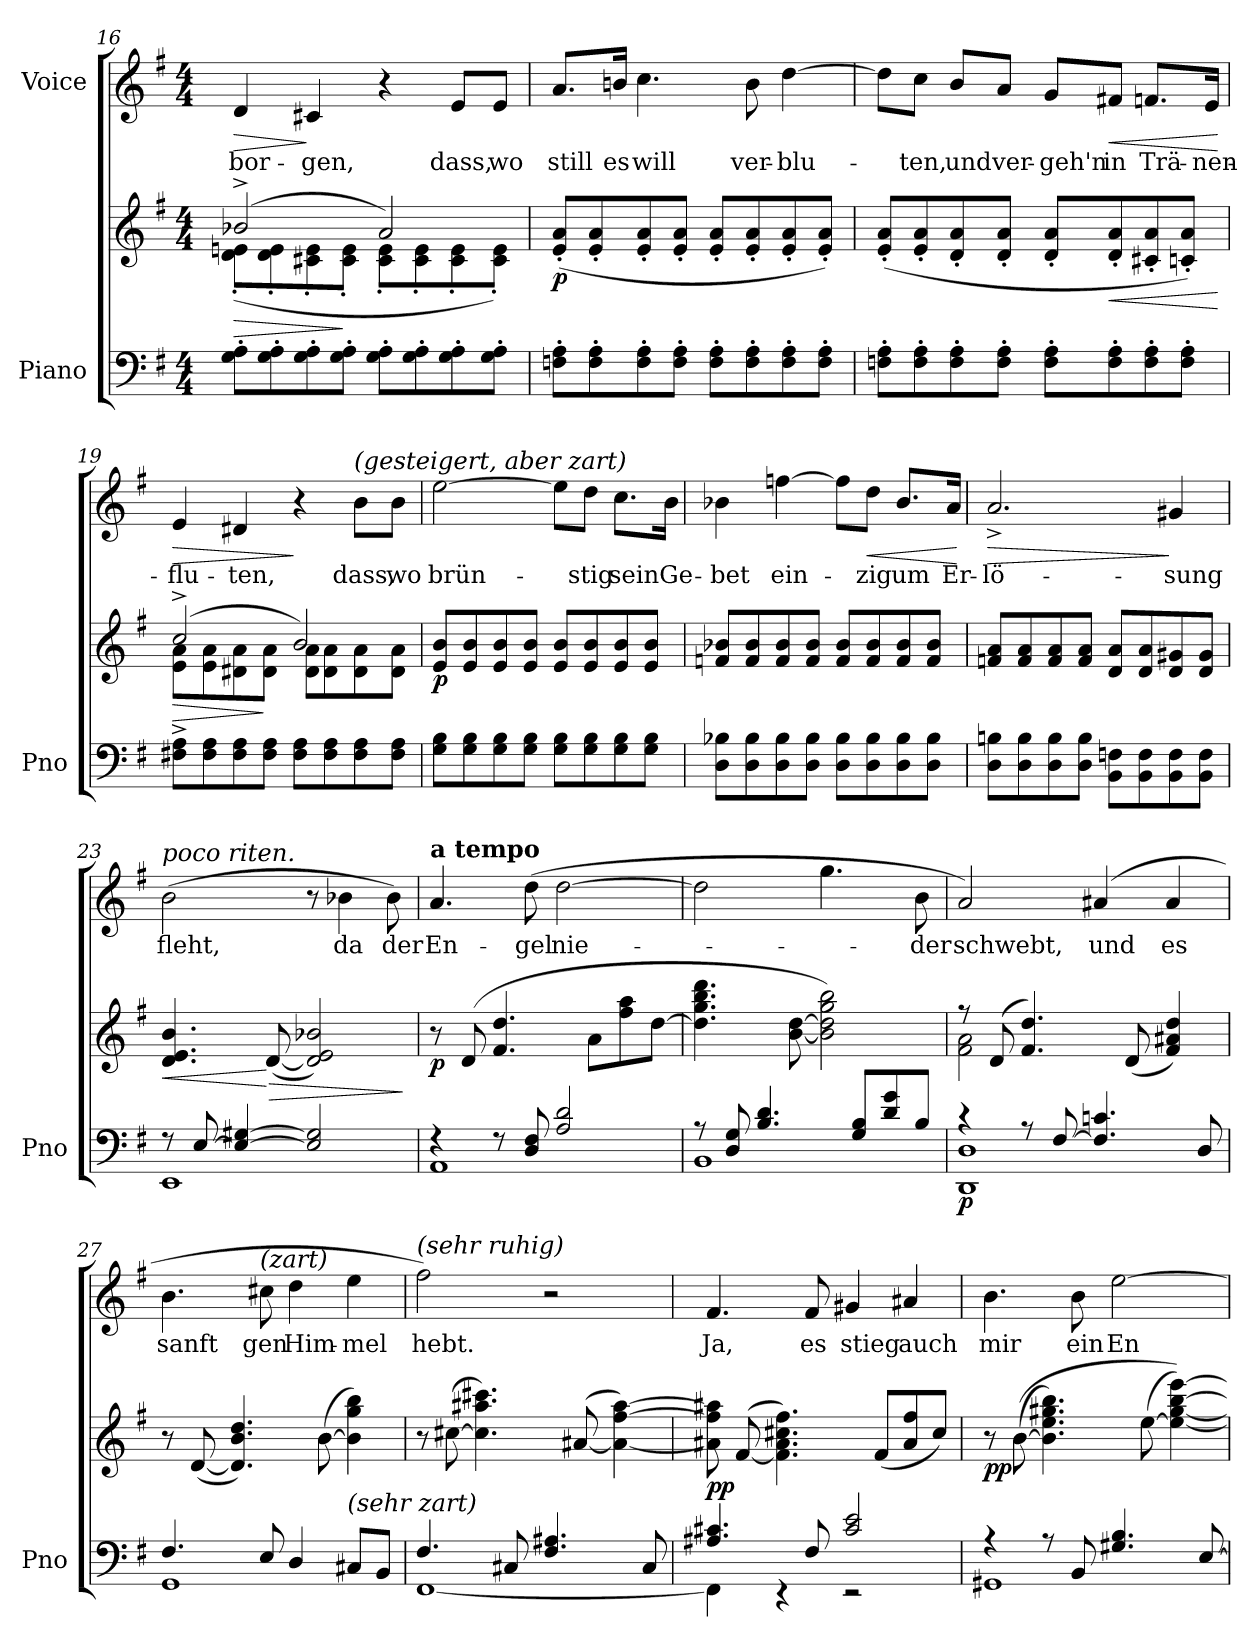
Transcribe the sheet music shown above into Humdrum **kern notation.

**kern	**kern	**dynam	**kern	**text	**dynam
*part2	*part2	*part2	*part1	*part1	*part1
*staff3	*staff2	*staff2/3	*staff1	*staff1	*staff1
*I"Piano	*	*	*I"Voice	*	*
*I'Pno	*	*	*	*	*
*clefF4	*clefG2	*	*clefG2	*	*
*k[f#]	*k[f#]	*	*k[f#]	*	*
*M4/4	*M4/4	*	*M4/4	*	*
=16	=16	=16	=16	=16	=16
!	!	!LO:HP:b	!	!	!LO:HP:b
*	*^	*	*	*	*
8G\' 8A\'L	(2b-X^/	(8d\' 8en\'L	>	4d/	-bor-	>
8G\' 8A\'	.	8d\' 8e\'	.	.	.	.
8G\' 8A\'	.	8c#X\' 8e\'	.	4c#X/	-gen,	]
8G\' 8A\'J	.	8c#\' 8e\'J	]	.	.	.
8G\' 8A\'L	2a/)	8c#\' 8e\'L	.	4r	.	.
8G\' 8A\'	.	8c#\' 8e\'	.	.	.	.
8G\' 8A\'	.	8c#\' 8e\'	.	8e/L	dass,	.
8G\' 8A\'J	.	8c#\' 8e\'J)	.	8e/J	wo	.
=17	=17	=17	=17	=17	=17	=17
!	!	!	!LO:DY:b	!	!	!
*	*v	*v	*	*	*	*
8Fn\' 8A\'L	(8e/' 8a/'L	p	8.a/L	still	.
8F\' 8A\'	8e/' 8a/'	.	.	.	.
.	.	.	16bn/Jk	es	.
8F\' 8A\'	8e/' 8a/'	.	4.cc\	will	.
8F\' 8A\'J	8e/' 8a/'J	.	.	.	.
8F\' 8A\'L	8e/' 8a/'L	.	.	.	.
8F\' 8A\'	8e/' 8a/'	.	8b\	ver-	.
8F\' 8A\'	8e/' 8a/'	.	[4dd\	-blu-	.
8F\' 8A\'J	8e/' 8a/'J)	.	.	.	.
=18	=18	=18	=18	=18	=18
8Fn\' 8A\'L	(8e/' 8a/'L	.	8dd\L]	.	.
8F\' 8A\'	8e/' 8a/'	.	8cc\J	-ten,	.
8F\' 8A\'	8d/' 8a/'	.	8b/L	und	.
8F\' 8A\'J	8d/' 8a/'J	.	8a/J	ver-	.
8F\' 8A\'L	8d/' 8a/'L	.	8g/L	-geh'n	.
!	!	!LO:HP:b	!	!	!LO:HP:b
8F\' 8A\'	8d/' 8a/'	<	8f#X/J	in	<
8F\' 8A\'	8c#X/' 8a/'	.	8.fn/L	Trä-	.
8F\' 8A\'J	8cn/' 8a/'J)	.	.	.	.
.	.	.	16e/Jk	-nen-	.
.	.	[	.	.	[
=19	=19	=19	=19	=19	=19
!	!	!LO:HP:b	!	!	!LO:HP:b
*	*^	*	*	*	*
8F#X\^ 8A\^L	(2cc^/	8e\ 8a\L	>	4e/	-flu-	>
8F#\ 8A\	.	8e\ 8a\	.	.	.	.
8F#\ 8A\	.	8d#X\ 8a\	.	4d#X/	-ten,	.
8F#\ 8A\J	.	8d#\ 8a\J	]	.	.	.
8F#\ 8A\L	2b/)	8d#\ 8a\L	.	4r	.	]
8F#\ 8A\	.	8d#\ 8a\	.	.	.	.
!	!	!	!	!LO:TX:i:t=(gesteigert, aber zart)	!	!
8F#\ 8A\	.	8d#\ 8a\	.	8b\L	dass,	.
8F#\ 8A\J	.	8d#\ 8a\J	.	8b\J	wo	.
=20	=20	=20	=20	=20	=20	=20
!	!	!	!LO:DY:b	!	!	!
*	*v	*v	*	*	*	*
8G\ 8B\L	8e/ 8b/L	p	[2ee\	brün-	.
8G\ 8B\	8e/ 8b/	.	.	.	.
8G\ 8B\	8e/ 8b/	.	.	.	.
8G\ 8B\J	8e/ 8b/J	.	.	.	.
8G\ 8B\L	8e/ 8b/L	.	8ee\L]	.	.
8G\ 8B\	8e/ 8b/	.	8dd\J	-stig	.
8G\ 8B\	8e/ 8b/	.	8.cc\L	sein	.
8G\ 8B\J	8e/ 8b/J	.	.	.	.
.	.	.	16b\Jk	Ge-	.
=21	=21	=21	=21	=21	=21
8D\ 8B-X\L	8fn/ 8b-X/L	.	4b-X\	-bet	.
8D\ 8B-\	8f/ 8b-/	.	.	.	.
8D\ 8B-\	8f/ 8b-/	.	[4ffn\	ein-	.
8D\ 8B-\J	8f/ 8b-/J	.	.	.	.
8D\ 8B-\L	8f/ 8b-/L	.	8ff\L]	.	.
!	!	!	!	!	!LO:HP:b
8D\ 8B-\	8f/ 8b-/	.	8dd\J	-zig	<
8D\ 8B-\	8f/ 8b-/	.	8.b-/L	um	.
8D\ 8B-\J	8f/ 8b-/J	.	.	.	.
.	.	.	16a/Jk	Er-	.
.	.	.	.	.	[
=22	=22	=22	=22	=22	=22
!	!	!	!	!	!LO:HP:b
8D\ 8Bn\L	8fn/ 8a/L	.	2.a^>/	-lö-	>
8D\ 8B\	8f/ 8a/	.	.	.	.
8D\ 8B\	8f/ 8a/	.	.	.	.
8D\ 8B\J	8f/ 8a/J	.	.	.	.
8BB\ 8Fn\L	8d/ 8a/L	.	.	.	.
8BB\ 8F\	8d/ 8a/	.	.	.	.
8BB\ 8F\	8d/ 8g#X/	.	4g#X/	-sung	]
8BB\ 8F\J	8d/ 8g#/J	.	.	.	.
=23	=23	=23	=23	=23	=23
*^	*	*	*	*	*
!	!	!	!	!LO:TX:i:t=poco riten.	!	!
!	!	!	!LO:HP:b	!	!	!
8r	1EE	4.d/ 4.e/ 4.b/	<	(2b\	fleht,	.
[<8E/	.	.	.	.	.	.
4E/_ [4G#X/	.	.	.	.	.	.
!	!	!	!LO:HP:n=1:b	!	!	!
.	.	([8d/	[ >	.	.	.
2E/] 2G#/]	.	2d/] 2e/ 2b-X/)	.	8r	.	.
.	.	.	.	4b-X\	da	.
.	.	.	.	8b-\)	der	.
*v	*v	*	*	*	*	*
.	.	]	.	.	.
=24	=24	=24	=24	=24	=24
*^	*	*	*	*	*
!	!	!	!	!LO:TX:a:B:t=a tempo	!	!
!	!	!	!LO:DY:b	!	!	!
4r	1AA	8r	p	4.a/	En-	.
.	.	(8d/	.	.	.	.
8r	.	4.f#/ 4.dd/	.	.	.	.
8D/ 8F#/	.	.	.	(8dd\	-gel	.
2A/ 2d/	.	.	.	[2dd\	nie-	.
.	.	8a\L	.	.	.	.
.	.	8ff#\ 8aa\	.	.	.	.
.	.	[<8dd\J	.	.	.	.
=25	=25	=25	=25	=25	=25	=25
8r	1BB	4.dd\] 4.gg\ 4.bb\ 4.ddd\	.	2dd\]	.	.
(8D/ 8G/	.	.	.	.	.	.
4.B/ 4.d/	.	.	.	.	.	.
.	.	[8b\ [8dd\	.	.	.	.
.	.	2b\] 2dd\] 2gg\ 2bb\)	.	4.gg\	.	.
8G/ 8B/L	.	.	.	.	.	.
8d/ 8g/	.	.	.	.	.	.
8B/J	.	.	.	8b\	-der	.
=26	=26	=26	=26	=26	=26	=26
*	*	*^	*	*	*	*
!	!	!	!	!LO:DY:b=2	!	!	!
4r	1DD 1D	8r	2f#\ 2a\)	p	2a/)	schwebt,	.
.	.	(8d/	.	.	.	.	.
8r	.	4.f#/ 4.dd/)	.	.	.	.	.
[<8F#/	.	.	.	.	.	.	.
4.F#/] 4.cn/	.	.	2ryy	.	(4a#X/	und	.
.	.	(8d/	.	.	.	.	.
.	.	4f#/ 4a#X/ 4dd/)	.	.	4a#/	es	.
8D/	.	.	.	.	.	.	.
*	*	*v	*v	*	*	*	*
=27	=27	=27	=27	=27	=27	=27
4.F#/	1GG	8r	.	4.b\	sanft	.
!	!	!	!LO:DY:b	!	!	!
!	!	!	!LO:DY:n=1:b	!	!	!
.	.	([8d/	other-dynamics p	.	.	.
.	.	4.d/] 4.b/ 4.dd/)	.	.	.	.
!	!	!	!	!LO:TX:i:t=(zart)	!	!
8E/	.	.	.	8cc#X\	gen	.
4D/	.	.	.	4dd\	Him-	.
.	.	(>[<8b\	.	.	.	.
!LO:TX:i:t=(sehr zart)	!	!	!	!	!	!
8C#X/L	.	4b\] 4gg\ 4bb\)	.	4ee\	-mel	.
8BB/J	.	.	.	.	.	.
=28	=28	=28	=28	=28	=28	=28
!	!	!	!	!LO:TX:i:t=(sehr ruhig)	!	!
4.F#/	[1FF#	8r	.	2ff#\)	hebt.	.
.	.	(>[<8cc#X\	.	.	.	.
.	.	4.cc#\] 4.aa#X\ 4.ccc#X\)	.	.	.	.
8C#X/	.	.	.	.	.	.
4.F#/ 4.A#X/	.	.	.	2r	.	.
.	.	([<8a#X/	.	.	.	.
.	.	4a#\_ [<4ff#\ [4aa#\)	.	.	.	.
8C#/	.	.	.	.	.	.
=29	=29	=29	=29	=29	=29	=29
!	!	!	!LO:DY:b	!	!	!
4.A#X/ 4.c#X/	4FF#\]	8a#X\] 8ff#\] 8aa#X\]	pp	4.f#/	Ja,	.
.	.	(>[<8f#/	.	.	.	.
.	4r	4.f#\] 4.a#\ 4.cc#X\ 4.ff#\)	.	.	.	.
8F#/	.	.	.	8f#/	es	.
2c#/ 2e/	2r	.	.	4g#X/	stieg	.
.	.	(8f#/L	.	.	.	.
.	.	8a#/ 8ff#/	.	4a#X/	auch	.
.	.	8cc#/J)	.	.	.	.
=30	=30	=30	=30	=30	=30	=30
!	!	!	!LO:DY:b	!	!	!
4r	1GG#X	8r	pp	4.b\	mir	.
.	.	(>([<8b\	.	.	.	.
8r	.	4.b\] 4.ee\ 4.gg#X\ 4.bb\)	.	.	.	.
8BB/	.	.	.	8b\	ein	.
4.G#X/ 4.B/	.	.	.	[2ee\	En-	.
.	.	(>[<8ee\	.	.	.	.
.	.	4ee\_ [<4gg#\ [4bb\ [4eee\))	.	.	.	.
[8E/	.	.	.	.	.	.
*v	*v	*	*	*	*	*
=	=	=	=	=	=
*-	*-	*-	*-	*-	*-
